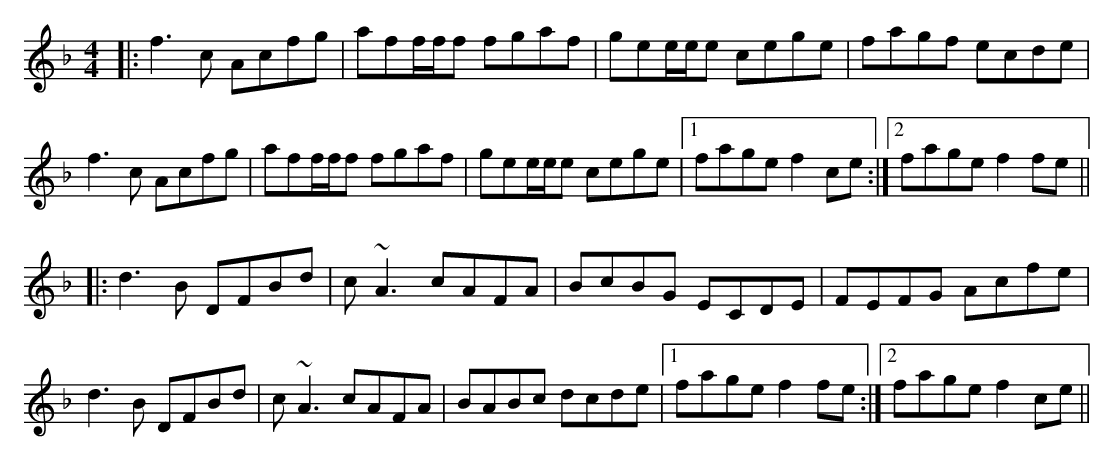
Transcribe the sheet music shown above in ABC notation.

X:1
M:4/4
K:F
|:f3c Acfg|aff/f/f fgaf|gee/e/e cege|fagf ecde|
f3c Acfg|aff/f/f fgaf|gee/e/e cege|1 fage f2 ce:|2 fage f2 fe||
|:d3B DFBd|c ~A3 cAFA|BcBG ECDE|FEFG Acfe|
d3B DFBd|c ~A3 cAFA|BABc dcde|1 fage f2 fe:|2 fage f2 ce||
